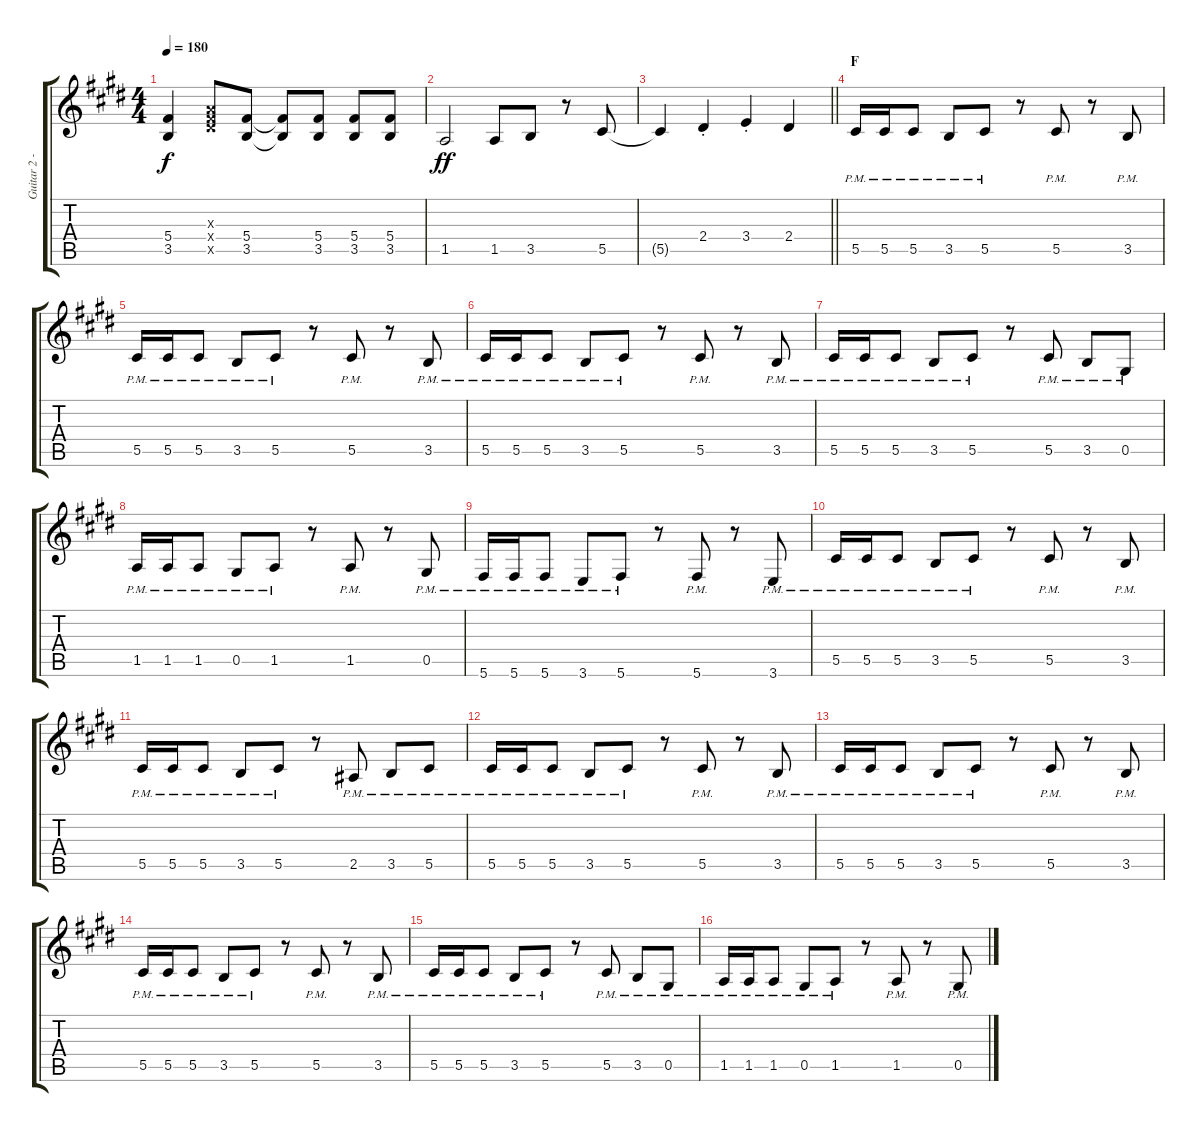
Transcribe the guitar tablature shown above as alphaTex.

\track ("Guitar 2 - Reno" "Guitar 2 -") {instrument distortionguitar}
\staff {score tabs}
\tuning (Eb4 Bb3 Gb3 Db3 Ab2 Db2) {hide}
\ts (4 4)
\tempo 180
\clef g2
\ks e
(5.4 3.5).4{dy f} (3.3{x} 5.4{x} 7.5{x}).8 (5.4 3.5).8 (5.4{t} 3.5{t}).8 (5.4 3.5).8 (5.4 3.5).8 (5.4 3.5).8 |
1.5.2{dy ff} 1.5.8 3.5.8 r.8 5.5.8 |
\barLineRight lightlight
5.5{t}.4 2.4{st}.4 3.4{st}.4 2.4.4 |
\section ("" "F")
5.5{pm}.16 5.5{pm}.16 5.5{pm}.8 3.5{pm}.8 5.5{pm}.8 r.8 5.5{pm}.8 r.8 3.5{pm}.8 |
5.5{pm}.16 5.5{pm}.16 5.5{pm}.8 3.5{pm}.8 5.5{pm}.8 r.8 5.5{pm}.8 r.8 3.5{pm}.8 |
5.5{pm}.16 5.5{pm}.16 5.5{pm}.8 3.5{pm}.8 5.5{pm}.8 r.8 5.5{pm}.8 r.8 3.5{pm}.8 |
5.5{pm}.16 5.5{pm}.16 5.5{pm}.8 3.5{pm}.8 5.5{pm}.8 r.8 5.5{pm}.8 3.5{pm}.8 0.5{pm}.8 |
1.5{pm}.16 1.5{pm}.16 1.5{pm}.8 0.5{pm}.8 1.5{pm}.8 r.8 1.5{pm}.8 r.8 0.5{pm}.8 |
5.6{pm}.16 5.6{pm}.16 5.6{pm}.8 3.6{pm}.8 5.6{pm}.8 r.8 5.6{pm}.8 r.8 3.6{pm}.8 |
5.5{pm}.16 5.5{pm}.16 5.5{pm}.8 3.5{pm}.8 5.5{pm}.8 r.8 5.5{pm}.8 r.8 3.5{pm}.8 |
5.5{pm}.16 5.5{pm}.16 5.5{pm}.8 3.5{pm}.8 5.5{pm}.8 r.8 2.5{pm}.8 3.5{pm}.8 5.5{pm}.8 |
5.5{pm}.16 5.5{pm}.16 5.5{pm}.8 3.5{pm}.8 5.5{pm}.8 r.8 5.5{pm}.8 r.8 3.5{pm}.8 |
5.5{pm}.16 5.5{pm}.16 5.5{pm}.8 3.5{pm}.8 5.5{pm}.8 r.8 5.5{pm}.8 r.8 3.5{pm}.8 |
5.5{pm}.16 5.5{pm}.16 5.5{pm}.8 3.5{pm}.8 5.5{pm}.8 r.8 5.5{pm}.8 r.8 3.5{pm}.8 |
5.5{pm}.16 5.5{pm}.16 5.5{pm}.8 3.5{pm}.8 5.5{pm}.8 r.8 5.5{pm}.8 3.5{pm}.8 0.5{pm}.8 |
1.5{pm}.16 1.5{pm}.16 1.5{pm}.8 0.5{pm}.8 1.5{pm}.8 r.8 1.5{pm}.8 r.8 0.5{pm}.8
